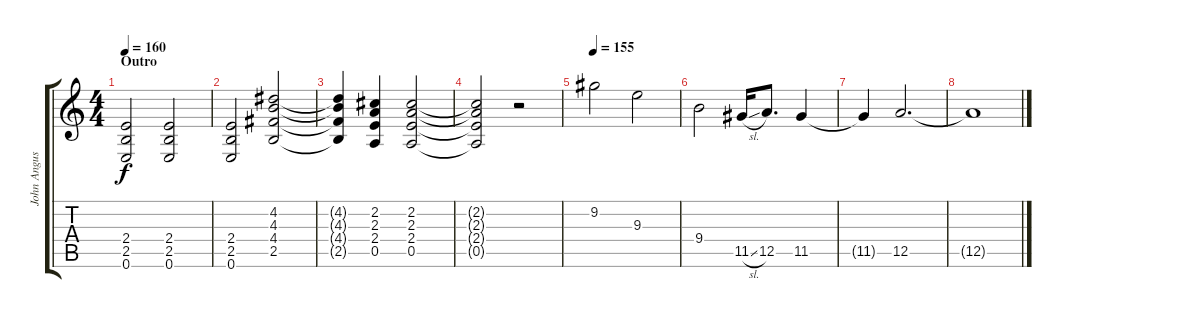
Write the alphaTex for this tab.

\track ("John Angus - Guitar 2" "John Angus") {instrument overdrivenguitar}
\staff {score tabs}
\tuning (E4 B3 G3 D3 A2 E2) {hide}
\ts (4 4)
\section ("" "Outro")
\tempo 160
\clef g2
\ks c
(2.4 2.5 0.6).2{dy f} (2.4 2.5 0.6).2 |
(2.4 2.5 0.6).2 (4.2 4.3 4.4 2.5).2 |
(4.2{t} 4.3{t} 4.4{t} 2.5{t}).4 (2.2 2.3 2.4 0.5).4 (2.2 2.3 2.4 0.5).2 |
(2.2{t} 2.3{t} 2.4{t} 0.5{t}).2 r.2 |
\tempo 155
9.2.2 9.3.2 |
9.4.2 11.5{sl}.16 12.5.8{d} 11.5.4 |
11.5{t}.4 12.5.2{d} |
12.5{t}.1
